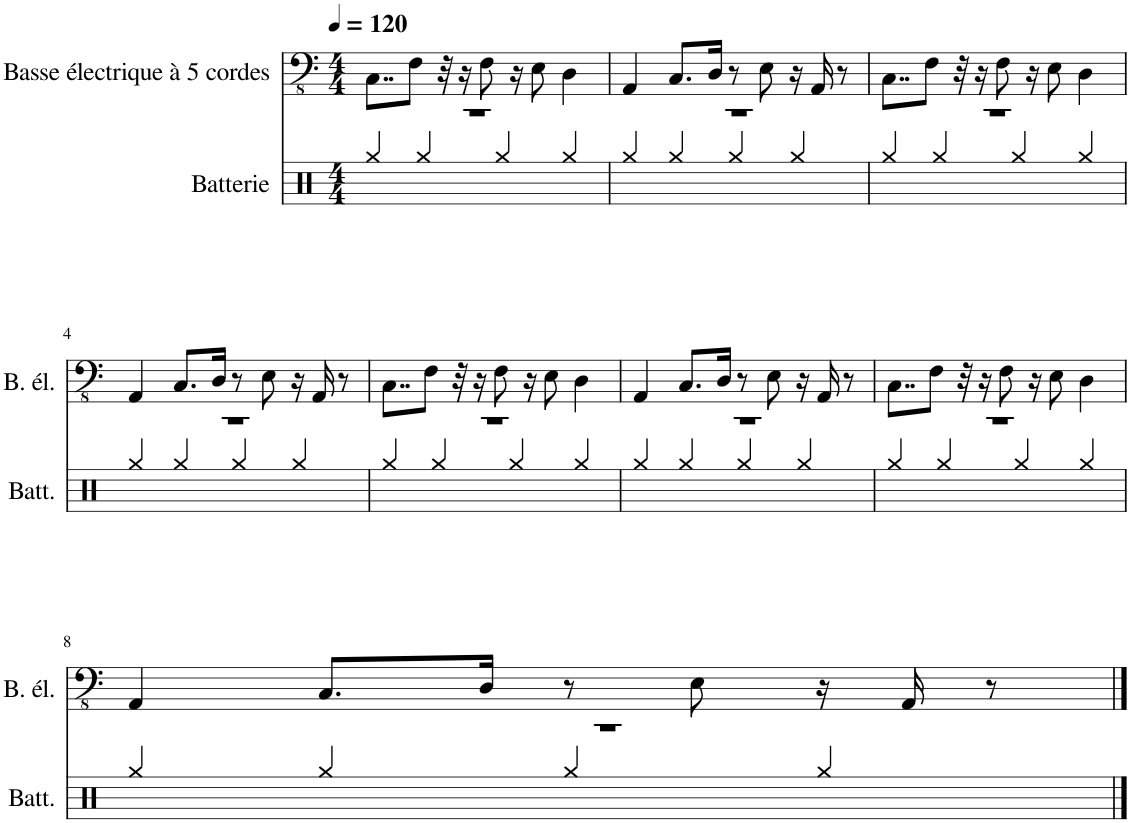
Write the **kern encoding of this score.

**kern	**kern
*part2	*part1
*staff2	*staff1
*I"Batterie	*I"Basse électrique à 5 cordes
*I'Batt.	*I'B. él.
*clefX	*clefFv4
*k[]	*k[]
*M4/4	*M4/4
*MM120	*MM120
=1	=1
*^	*
1r	4Rgg/	8..CC\L
.	.	8FF\J
.	4Rgg/	.
.	.	32r
.	.	16r
.	.	8FF\
.	4Rgg/	.
.	.	16r
.	.	8EE\
.	4Rgg/	4DD\
=2	=2	=2
1r	4Rgg/	4AAA/
.	4Rgg/	8.CC/L
.	.	16DD/Jk
.	4Rgg/	8r
.	.	8EE\
.	4Rgg/	16r
.	.	16AAA/
.	.	8r
=3	=3	=3
1r	4Rgg/	8..CC\L
.	.	8FF\J
.	4Rgg/	.
.	.	32r
.	.	16r
.	.	8FF\
.	4Rgg/	.
.	.	16r
.	.	8EE\
.	4Rgg/	4DD\
!!LO:LB:g=z
=4	=4	=4
1r	4Rgg/	4AAA/
.	4Rgg/	8.CC/L
.	.	16DD/Jk
.	4Rgg/	8r
.	.	8EE\
.	4Rgg/	16r
.	.	16AAA/
.	.	8r
=5	=5	=5
1r	4Rgg/	8..CC\L
.	.	8FF\J
.	4Rgg/	.
.	.	32r
.	.	16r
.	.	8FF\
.	4Rgg/	.
.	.	16r
.	.	8EE\
.	4Rgg/	4DD\
=6	=6	=6
1r	4Rgg/	4AAA/
.	4Rgg/	8.CC/L
.	.	16DD/Jk
.	4Rgg/	8r
.	.	8EE\
.	4Rgg/	16r
.	.	16AAA/
.	.	8r
=7	=7	=7
1r	4Rgg/	8..CC\L
.	.	8FF\J
.	4Rgg/	.
.	.	32r
.	.	16r
.	.	8FF\
.	4Rgg/	.
.	.	16r
.	.	8EE\
.	4Rgg/	4DD\
!!LO:LB:g=z
=8	=8	=8
1r	4Rgg/	4AAA/
.	4Rgg/	8.CC/L
.	.	16DD/Jk
.	4Rgg/	8r
.	.	8EE\
.	4Rgg/	16r
.	.	16AAA/
.	.	8r
*v	*v	*
==	==
*-	*-
